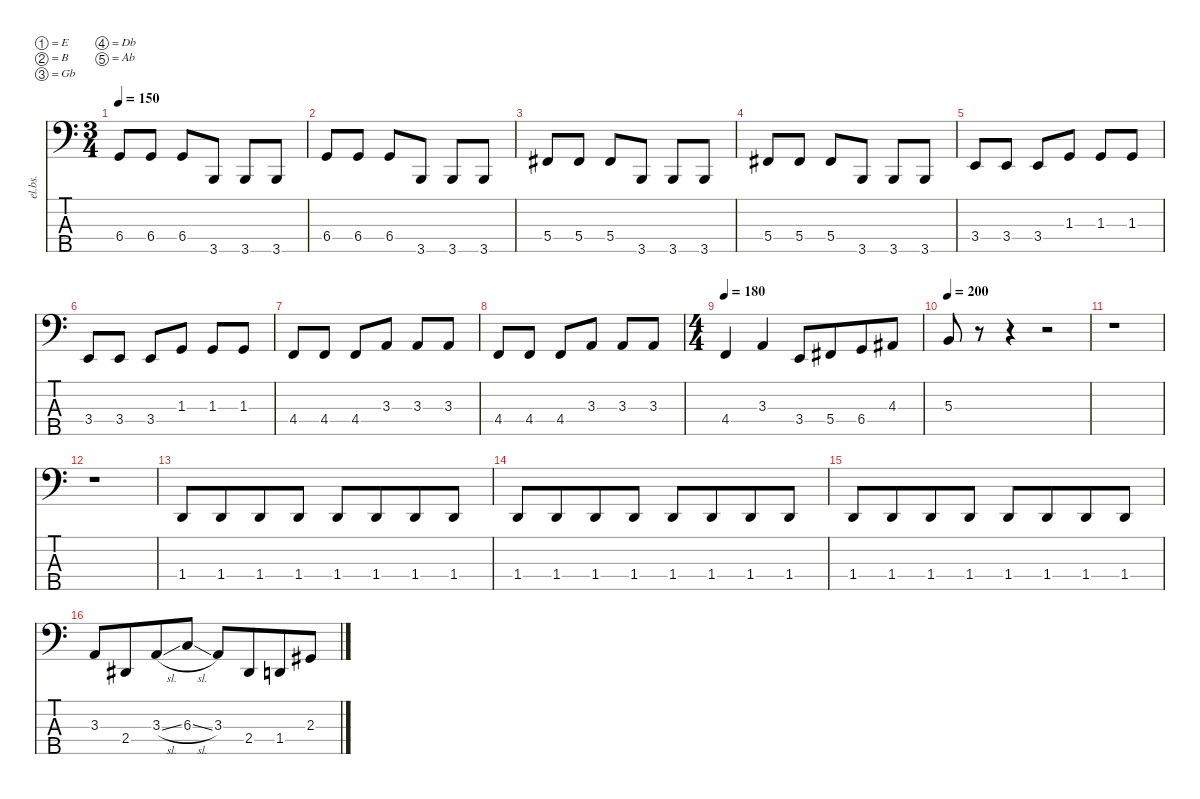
\defaultSystemsLayout 4
\hideDynamics
\bracketExtendMode nobrackets
\otherSystemsTrackNameOrientation horizontal
\track ("D. Briggs Bass" "el.bs.") {instrument electricbassfinger}
\staff {score tabs}
\tuning (E2 B1 Gb1 Db1 Ab0)
\ts (3 4)
\tempo 150
\clef f4
\ks c
6.4.8{dy f beam Up} 6.4.8{beam Up} 6.4.8{beam Up} 3.5.8{beam Up} 3.5.8{beam Up} 3.5.8{beam Up} |
6.4.8{beam Up} 6.4.8{beam Up} 6.4.8{beam Up} 3.5.8{beam Up} 3.5.8{beam Up} 3.5.8{beam Up} |
5.4{acc #}.8{beam Up} 5.4{acc #}.8{beam Up} 5.4{acc #}.8{beam Up} 3.5.8{beam Up} 3.5.8{beam Up} 3.5.8{beam Up} |
5.4{acc #}.8{beam Up} 5.4{acc #}.8{beam Up} 5.4{acc #}.8{beam Up} 3.5.8{beam Up} 3.5.8{beam Up} 3.5.8{beam Up} |
3.4.8{beam Up} 3.4.8{beam Up} 3.4.8{beam Up} 1.3.8{beam Up} 1.3.8{beam Up} 1.3.8{beam Up} |
3.4.8{beam Up} 3.4.8{beam Up} 3.4.8{beam Up} 1.3.8{beam Up} 1.3.8{beam Up} 1.3.8{beam Up} |
4.4.8{beam Up} 4.4.8{beam Up} 4.4.8{beam Up} 3.3.8{beam Up} 3.3.8{beam Up} 3.3.8{beam Up} |
4.4.8{beam Up} 4.4.8{beam Up} 4.4.8{beam Up} 3.3.8{beam Up} 3.3.8{beam Up} 3.3.8{beam Up} |
\ts (4 4)
\beaming (8 4 4)
\tempo 180
4.4.4{beam Up} 3.3.4{beam Up} 3.4.8{beam Up} 5.4{acc #}.8{beam Up} 6.4.8{beam Up} 4.3{acc #}.8{beam Up} |
\tempo 200
5.3.8{beam Up} r.8{beam Up} r.4{beam Up} r.2{beam Up} |
r.1{beam Down} |
r.1{beam Down} |
1.4.8{beam Up} 1.4.8{beam Up} 1.4.8{beam Up} 1.4.8{beam Up} 1.4.8{beam Up} 1.4.8{beam Up} 1.4.8{beam Up} 1.4.8{beam Up} |
1.4.8{beam Up} 1.4.8{beam Up} 1.4.8{beam Up} 1.4.8{beam Up} 1.4.8{beam Up} 1.4.8{beam Up} 1.4.8{beam Up} 1.4.8{beam Up} |
1.4.8{beam Up} 1.4.8{beam Up} 1.4.8{beam Up} 1.4.8{beam Up} 1.4.8{beam Up} 1.4.8{beam Up} 1.4.8{beam Up} 1.4.8{beam Up} |
3.3.8{beam Up} 2.4{acc #}.8{beam Up} 3.3{sl}.8{beam Up} 6.3{sl}.8{beam Up} 3.3.8{beam Up} 2.4{acc #}.8{beam Up} 1.4.8{beam Up} 2.3{acc #}.8{beam Up}
